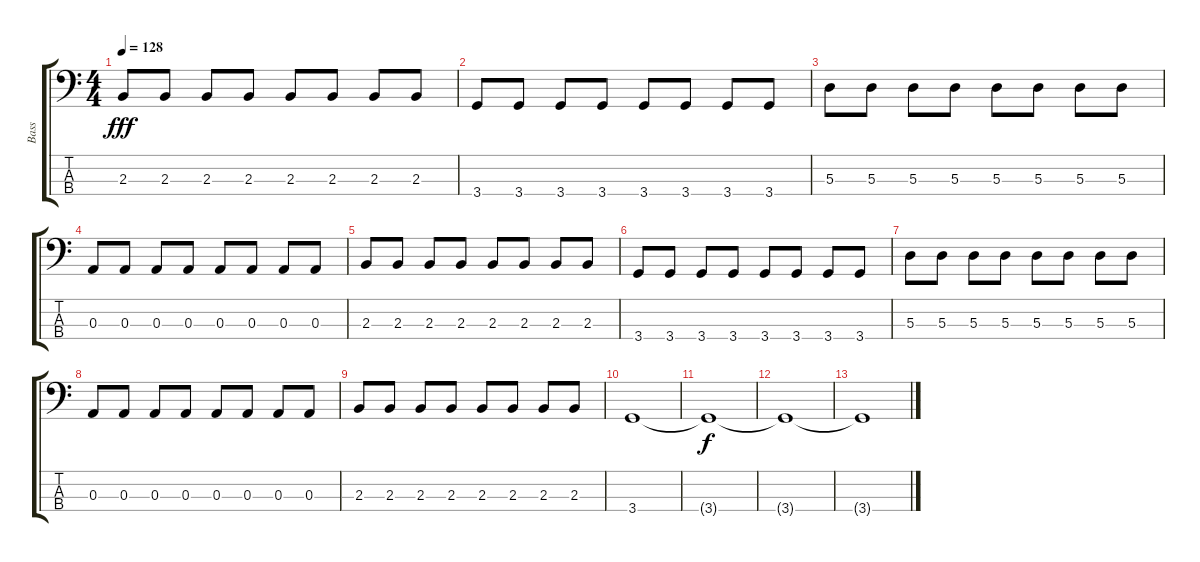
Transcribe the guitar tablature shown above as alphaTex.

\track ("Bass" "Bass") {instrument electricbassfinger}
\staff {score tabs}
\tuning (G2 D2 A1 E1) {hide}
\ts (4 4)
\tempo 128
\clef f4
\ks c
2.3.8{dy fff} 2.3.8 2.3.8 2.3.8 2.3.8 2.3.8 2.3.8 2.3.8 |
3.4.8 3.4.8 3.4.8 3.4.8 3.4.8 3.4.8 3.4.8 3.4.8 |
5.3.8 5.3.8 5.3.8 5.3.8 5.3.8 5.3.8 5.3.8 5.3.8 |
0.3.8 0.3.8 0.3.8 0.3.8 0.3.8 0.3.8 0.3.8 0.3.8 |
2.3.8 2.3.8 2.3.8 2.3.8 2.3.8 2.3.8 2.3.8 2.3.8 |
3.4.8 3.4.8 3.4.8 3.4.8 3.4.8 3.4.8 3.4.8 3.4.8 |
5.3.8 5.3.8 5.3.8 5.3.8 5.3.8 5.3.8 5.3.8 5.3.8 |
0.3.8 0.3.8 0.3.8 0.3.8 0.3.8 0.3.8 0.3.8 0.3.8 |
2.3.8 2.3.8 2.3.8 2.3.8 2.3.8 2.3.8 2.3.8 2.3.8 |
3.4.1 |
3.4{t}.1{dy f} |
3.4{t}.1 |
3.4{t}.1
